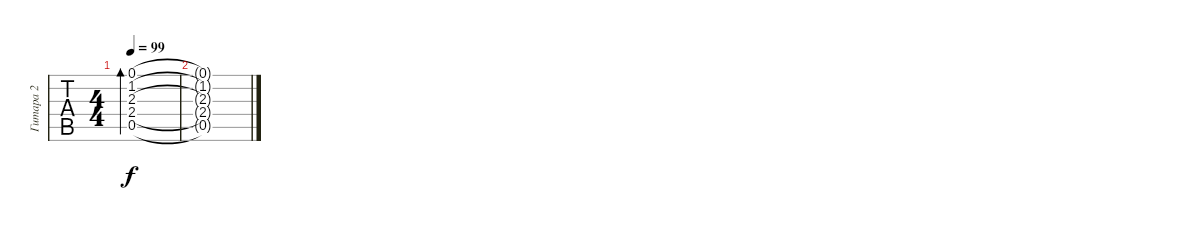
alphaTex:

\track ("Гитара 2" "Гитара 2") {instrument electricguitarclean}
\staff {tabs}
\tuning (E4 B3 G3 D3 A2 E2) {hide}
\ts (4 4)
\tempo 99
\clef g2
\ks c
(0.1 1.2 2.3 2.4 0.5).1{bd 120 dy f} |
(0.1{t} 1.2{t} 2.3{t} 2.4{t} 0.5{t}).1
